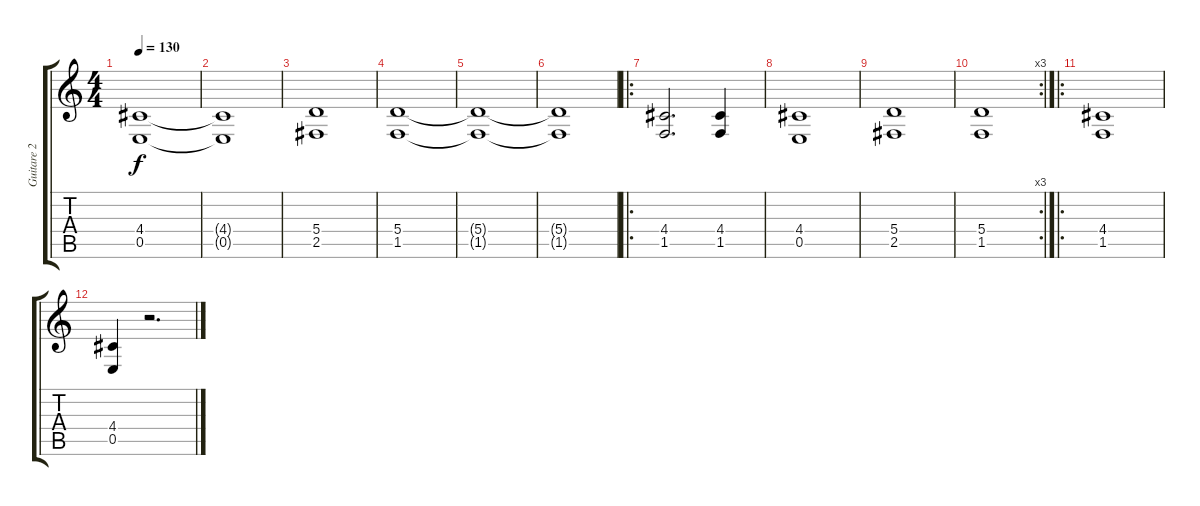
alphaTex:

\track ("Guitare 2" "Guitare 2") {instrument distortionguitar}
\staff {score tabs}
\tuning (B3 Gb3 D3 A2 E2 B1) {hide}
\ts (4 4)
\tempo 130
\clef g2
\ks c
(4.4{t} 0.5{t}).1{dy f} |
(4.4{t} 0.5{t}).1 |
(5.4 2.5).1 |
(5.4 1.5).1 |
(5.4{t} 1.5{t}).1 |
(5.4{t} 1.5{t}).1 |
\ro
(4.4 1.5).2{d} (4.4 1.5).4 |
(4.4 0.5).1 |
(5.4 2.5).1 |
\rc 3
(5.4 1.5).1 |
\ro
(4.4 1.5).1 |
(4.4 0.5).4 r.2{d}
